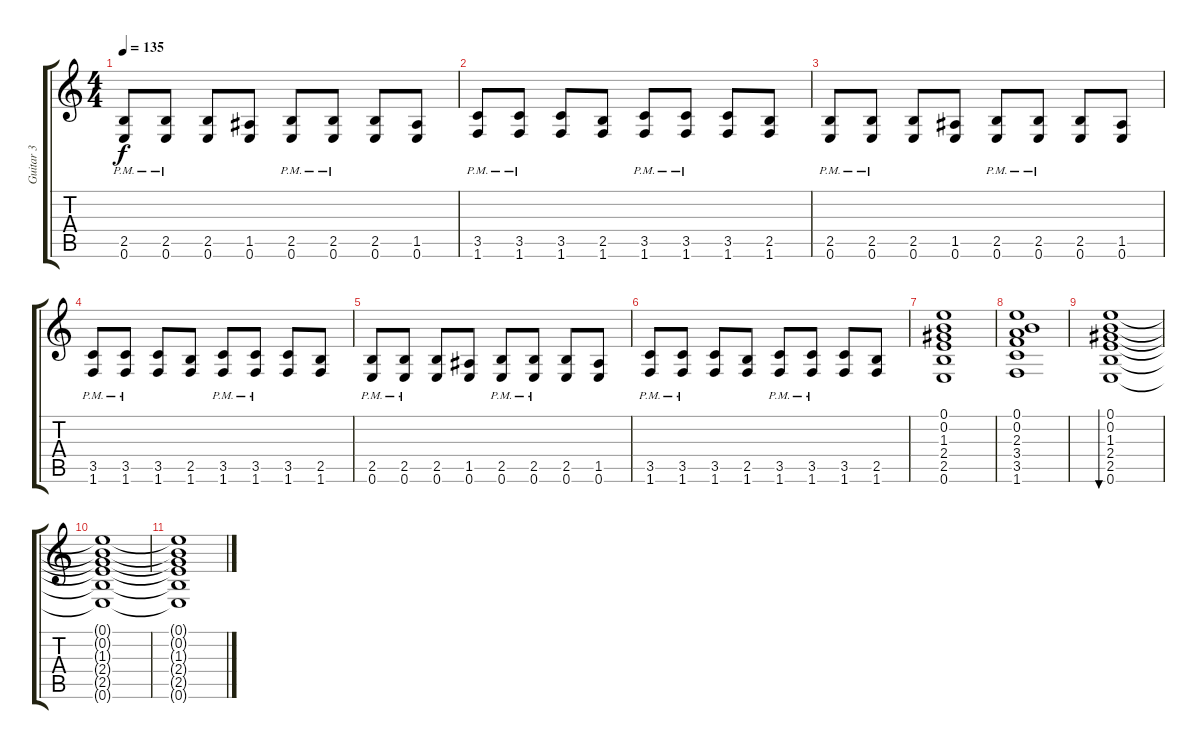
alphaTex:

\track ("Guitar 3" "Guitar 3") {instrument distortionguitar}
\staff {score tabs}
\tuning (E4 B3 G3 D3 A2 E2) {hide}
\ts (4 4)
\tempo 135
\clef g2
\ks c
(2.5{pm} 0.6{pm}).8{dy f} (2.5{pm} 0.6{pm}).8 (2.5 0.6).8 (1.5 0.6).8 (2.5{pm} 0.6{pm}).8 (2.5{pm} 0.6{pm}).8 (2.5 0.6).8 (1.5 0.6).8 |
(3.5{pm} 1.6{pm}).8 (3.5{pm} 1.6{pm}).8 (3.5 1.6).8 (2.5 1.6).8 (3.5{pm} 1.6{pm}).8 (3.5{pm} 1.6{pm}).8 (3.5 1.6).8 (2.5 1.6).8 |
(2.5{pm} 0.6{pm}).8 (2.5{pm} 0.6{pm}).8 (2.5 0.6).8 (1.5 0.6).8 (2.5{pm} 0.6{pm}).8 (2.5{pm} 0.6{pm}).8 (2.5 0.6).8 (1.5 0.6).8 |
(3.5{pm} 1.6{pm}).8 (3.5{pm} 1.6{pm}).8 (3.5 1.6).8 (2.5 1.6).8 (3.5{pm} 1.6{pm}).8 (3.5{pm} 1.6{pm}).8 (3.5 1.6).8 (2.5 1.6).8 |
(2.5{pm} 0.6{pm}).8 (2.5{pm} 0.6{pm}).8 (2.5 0.6).8 (1.5 0.6).8 (2.5{pm} 0.6{pm}).8 (2.5{pm} 0.6{pm}).8 (2.5 0.6).8 (1.5 0.6).8 |
(3.5{pm} 1.6{pm}).8 (3.5{pm} 1.6{pm}).8 (3.5 1.6).8 (2.5 1.6).8 (3.5{pm} 1.6{pm}).8 (3.5{pm} 1.6{pm}).8 (3.5 1.6).8 (2.5 1.6).8 |
(0.1 0.2 1.3 2.4 2.5 0.6).1 |
(0.1 0.2 2.3 3.4 3.5 1.6).1 |
(0.1 0.2 1.3 2.4 2.5 0.6).1{bu 120} |
(0.1{t} 0.2{t} 1.3{t} 2.4{t} 2.5{t} 0.6{t}).1 |
(0.1{t} 0.2{t} 1.3{t} 2.4{t} 2.5{t} 0.6{t}).1{volume 1}
